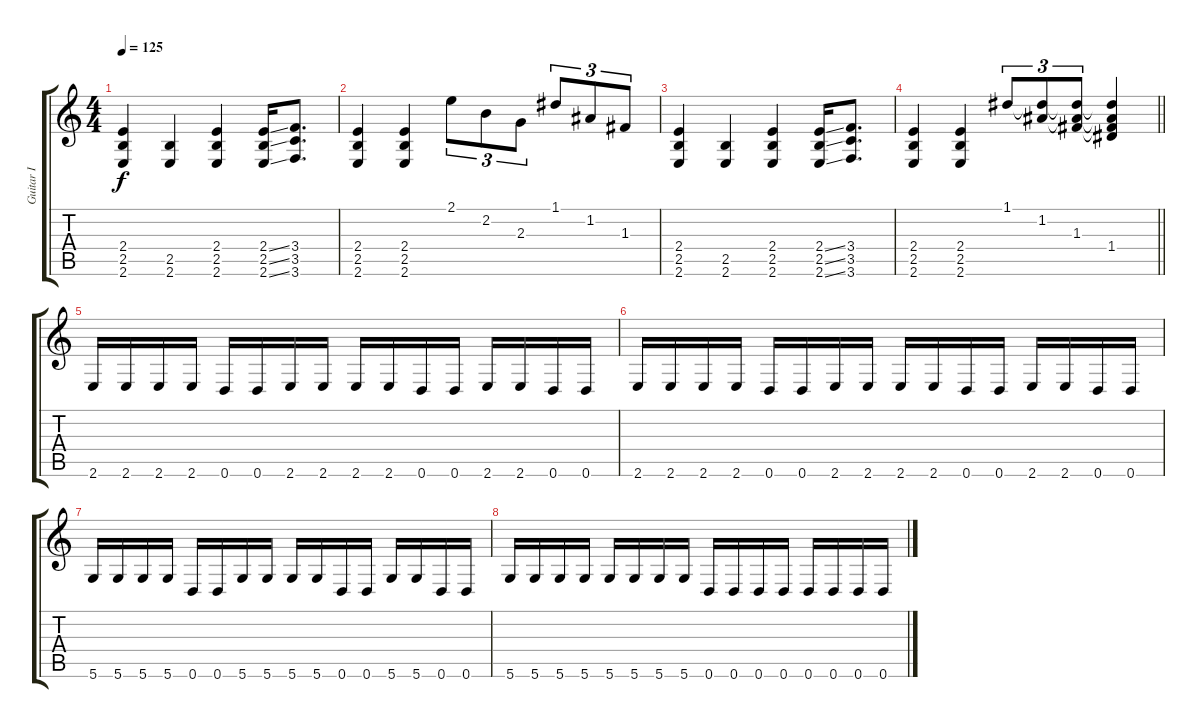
\track ("Guitar I" "Guitar I") {instrument distortionguitar}
\staff {score tabs}
\tuning (D4 A3 F3 D3 A2 D2) {hide}
\ts (4 4)
\tempo 125
\clef g2
\ks c
(2.4 2.5 2.6).4{dy f} (2.5 2.6).4 (2.4 2.5 2.6).4 (2.4{ss} 2.5{ss} 2.6{ss}).16 (3.4 3.5 3.6).8{d} |
(2.4 2.5 2.6).4 (2.4 2.5 2.6).4 2.1.8{tu (3 2)} 2.2.8{tu (3 2)} 2.3.8{tu (3 2)} 1.1.8{tu (3 2)} 1.2.8{tu (3 2)} 1.3.8{tu (3 2)} |
(2.4 2.5 2.6).4 (2.5 2.6).4 (2.4 2.5 2.6).4 (2.4{ss} 2.5{ss} 2.6{ss}).16 (3.4 3.5 3.6).8{d} |
\barLineRight lightlight
(2.4 2.5 2.6).4 (2.4 2.5 2.6).4 1.1.8{tu (3 2)} (1.1{t} 1.2).8{tu (3 2)} (1.1{t} 1.2{t} 1.3).8{tu (3 2)} (1.1{t} 1.2{t} 1.3{t} 1.4).4 |
2.6.16 2.6.16 2.6.16 2.6.16 0.6.16 0.6.16 2.6.16 2.6.16 2.6.16 2.6.16 0.6.16 0.6.16 2.6.16 2.6.16 0.6.16 0.6.16 |
2.6.16 2.6.16 2.6.16 2.6.16 0.6.16 0.6.16 2.6.16 2.6.16 2.6.16 2.6.16 0.6.16 0.6.16 2.6.16 2.6.16 0.6.16 0.6.16 |
5.6.16 5.6.16 5.6.16 5.6.16 0.6.16 0.6.16 5.6.16 5.6.16 5.6.16 5.6.16 0.6.16 0.6.16 5.6.16 5.6.16 0.6.16 0.6.16 |
5.6.16 5.6.16 5.6.16 5.6.16 5.6.16 5.6.16 5.6.16 5.6.16 0.6.16 0.6.16 0.6.16 0.6.16 0.6.16 0.6.16 0.6.16 0.6.16
